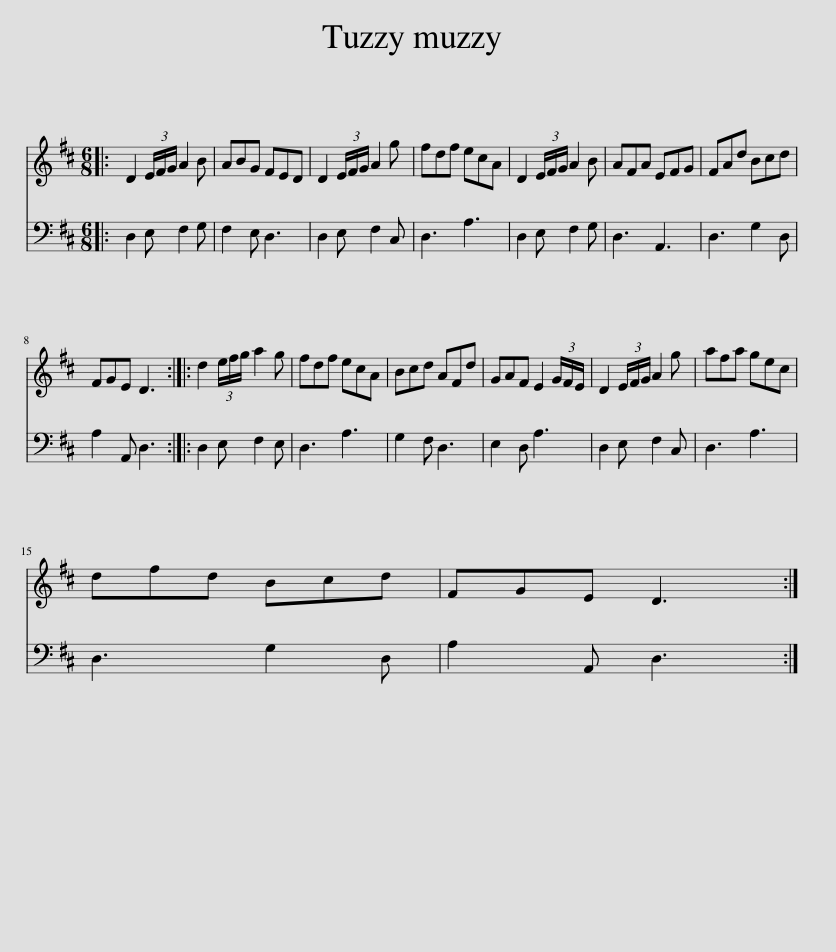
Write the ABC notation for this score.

X:1
%%score 1 2
L:1/8
M:6/8
I:linebreak $
K:D
V:1 treble
V:2 bass
V:1
|: D2 (3E/F/G/ A2 B | ABG FED | D2 (3E/F/G/ A2 g | fdf ecA | D2 (3E/F/G/ A2 B | %5
 AFA EFG | FAd Bcd |$ FGE D3 :: d2 (3e/f/g/ a2 g | fdf ecA | %10
 Bcd AFd | GAF E2 (3G/F/E/ | D2 (3E/F/G/ A2 g | afa gec |$ dfd Bcd | %15
 FGE D3 :| %16
V:2
|: D,2 E, F,2 G, | F,2 E, D,3 | D,2 E, F,2 C, | D,3 A,3 | D,2 E, F,2 G, | %5
 D,3 A,,3 | D,3 G,2 D, |$ A,2 A,, D,3 :: D,2 E, F,2 E, | D,3 A,3 | %10
 G,2 F, D,3 | E,2 D, A,3 | D,2 E, F,2 C, | D,3 A,3 |$ D,3 G,2 D, | %15
 A,2 A,, D,3 :| %16
